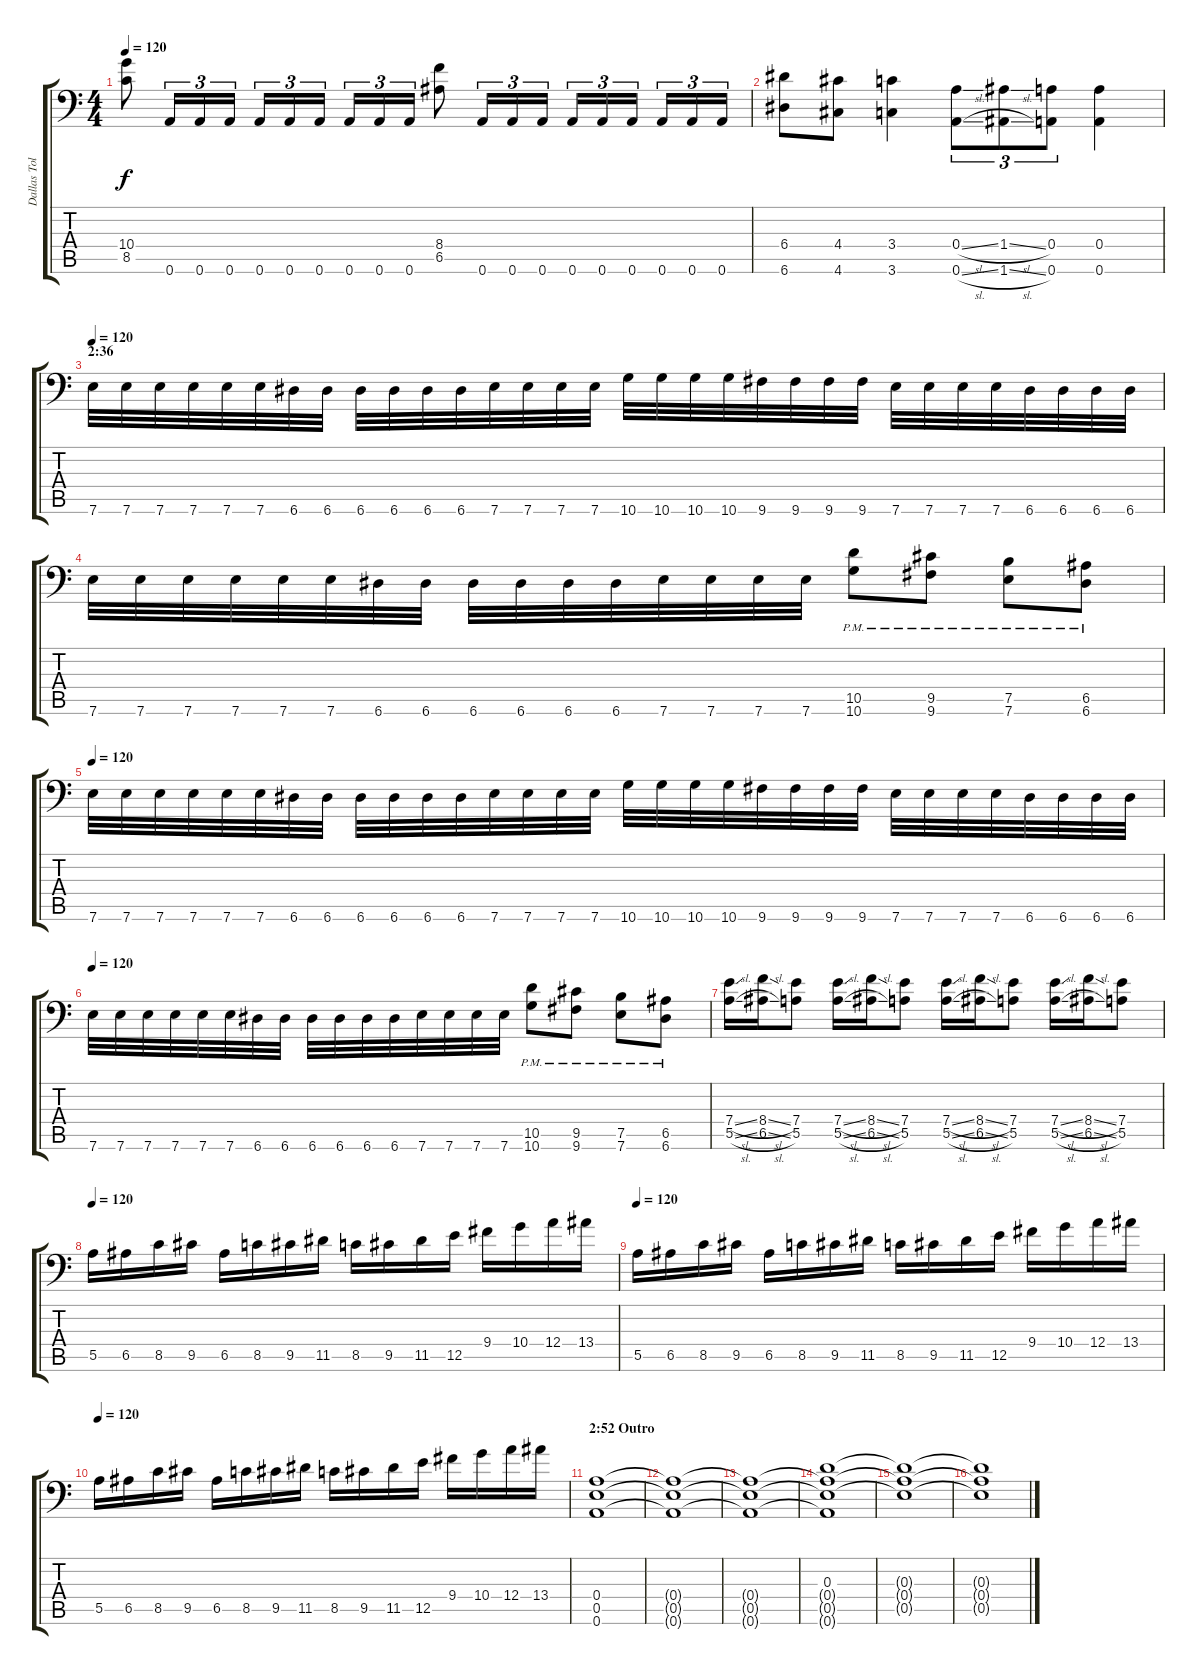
\track ("Dallas Toler-Wade" "Dallas Tol") {instrument distortionguitar}
\staff {score tabs}
\tuning (B3 Gb3 D3 A2 E2 A1) {hide}
\ts (4 4)
\tempo 120
\clef f4
\ks c
(10.4 8.5).8{dy f} 0.6.16{tu (3 2)} 0.6.16{tu (3 2)} 0.6.16{tu (3 2)} 0.6.16{tu (3 2)} 0.6.16{tu (3 2)} 0.6.16{tu (3 2)} 0.6.16{tu (3 2)} 0.6.16{tu (3 2)} 0.6.16{tu (3 2)} (8.4 6.5).8 0.6.16{tu (3 2)} 0.6.16{tu (3 2)} 0.6.16{tu (3 2)} 0.6.16{tu (3 2)} 0.6.16{tu (3 2)} 0.6.16{tu (3 2)} 0.6.16{tu (3 2)} 0.6.16{tu (3 2)} 0.6.16{tu (3 2)} |
(6.4 6.6).8 (4.4 4.6).8 (3.4 3.6).4 (0.4{sl} 0.6{sl}).8{tu (3 2)} (1.4{sl} 1.6{sl}).8{tu (3 2)} (0.4 0.6).8{tu (3 2)} (0.4 0.6).4 |
\section ("" "2:36")
\tempo 120
7.6.32 7.6.32 7.6.32 7.6.32 7.6.32 7.6.32 6.6.32 6.6.32 6.6.32 6.6.32 6.6.32 6.6.32 7.6.32 7.6.32 7.6.32 7.6.32 10.6.32 10.6.32 10.6.32 10.6.32 9.6.32 9.6.32 9.6.32 9.6.32 7.6.32 7.6.32 7.6.32 7.6.32 6.6.32 6.6.32 6.6.32 6.6.32 |
7.6.32 7.6.32 7.6.32 7.6.32 7.6.32 7.6.32 6.6.32 6.6.32 6.6.32 6.6.32 6.6.32 6.6.32 7.6.32 7.6.32 7.6.32 7.6.32 (10.5{pm} 10.6{pm}).8 (9.5{pm} 9.6{pm}).8 (7.5{pm} 7.6{pm}).8 (6.5{pm} 6.6{pm}).8 |
\tempo 120
7.6.32 7.6.32 7.6.32 7.6.32 7.6.32 7.6.32 6.6.32 6.6.32 6.6.32 6.6.32 6.6.32 6.6.32 7.6.32 7.6.32 7.6.32 7.6.32 10.6.32 10.6.32 10.6.32 10.6.32 9.6.32 9.6.32 9.6.32 9.6.32 7.6.32 7.6.32 7.6.32 7.6.32 6.6.32 6.6.32 6.6.32 6.6.32 |
\tempo 120
7.6.32 7.6.32 7.6.32 7.6.32 7.6.32 7.6.32 6.6.32 6.6.32 6.6.32 6.6.32 6.6.32 6.6.32 7.6.32 7.6.32 7.6.32 7.6.32 (10.5{pm} 10.6{pm}).8 (9.5{pm} 9.6{pm}).8 (7.5{pm} 7.6{pm}).8 (6.5{pm} 6.6{pm}).8 |
(7.4{sl} 5.5{sl}).16 (8.4{sl} 6.5{sl}).16 (7.4 5.5).8 (7.4{sl} 5.5{sl}).16 (8.4{sl} 6.5{sl}).16 (7.4 5.5).8 (7.4{sl} 5.5{sl}).16 (8.4{sl} 6.5{sl}).16 (7.4 5.5).8 (7.4{sl} 5.5{sl}).16 (8.4{sl} 6.5{sl}).16 (7.4 5.5).8 |
\tempo 120
5.5.16 6.5.16 8.5.16 9.5.16 6.5.16 8.5.16 9.5.16 11.5.16 8.5.16 9.5.16 11.5.16 12.5.16 9.4.16 10.4.16 12.4.16 13.4.16 |
\tempo 120
5.5.16 6.5.16 8.5.16 9.5.16 6.5.16 8.5.16 9.5.16 11.5.16 8.5.16 9.5.16 11.5.16 12.5.16 9.4.16 10.4.16 12.4.16 13.4.16 |
\tempo 120
5.5.16 6.5.16 8.5.16 9.5.16 6.5.16 8.5.16 9.5.16 11.5.16 8.5.16 9.5.16 11.5.16 12.5.16 9.4.16 10.4.16 12.4.16 13.4.16 |
\section ("" "2:52 Outro")
(0.4 0.5 0.6).1 |
(0.4{t} 0.5{t} 0.6{t}).1 |
(0.4{t} 0.5{t} 0.6{t}).1 |
(0.3 0.4{t} 0.5{t} 0.6{t}).1 |
(0.3{t} 0.4{t} 0.5{t}).1 |
(0.3{t} 0.4{t} 0.5{t}).1
